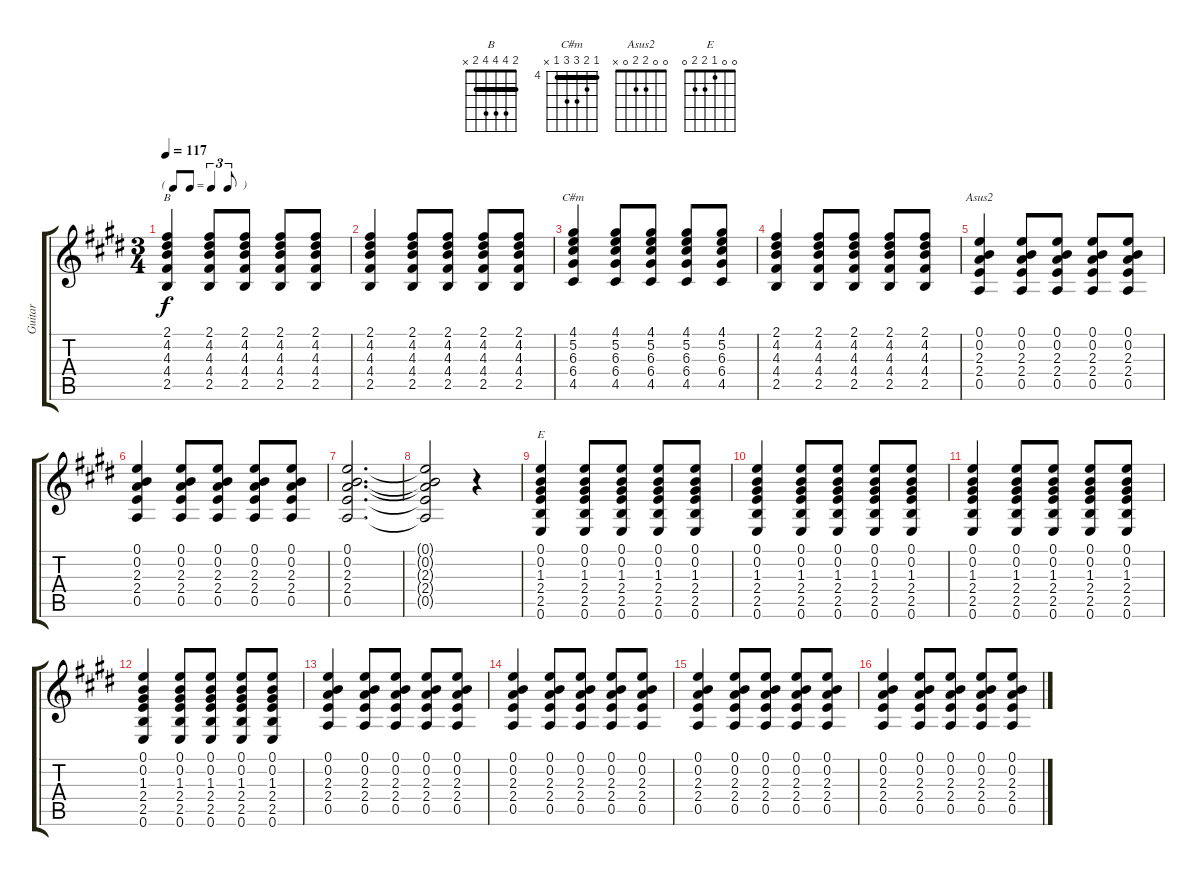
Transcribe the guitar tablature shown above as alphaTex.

\track ("Guitar" "Guitar") {instrument acousticguitarsteel}
\staff {score tabs}
\tuning (E4 B3 G3 D3 A2 E2) {hide}
\chord ("B" 2 4 4 4 2 x) {barre 2}
\chord ("C#m" 4 5 6 6 4 x) {firstfret 4 barre 4}
\chord ("Asus2" 0 0 2 2 0 x)
\chord ("E" 0 0 1 2 2 0)
\ts (3 4)
\tf triplet8th
\tempo 117
\clef g2
\ks e
(2.1 4.2 4.3 4.4 2.5).4{ch "B" dy f} (2.1 4.2 4.3 4.4 2.5).8 (2.1 4.2 4.3 4.4 2.5).8 (2.1 4.2 4.3 4.4 2.5).8 (2.1 4.2 4.3 4.4 2.5).8 |
(2.1 4.2 4.3 4.4 2.5).4 (2.1 4.2 4.3 4.4 2.5).8 (2.1 4.2 4.3 4.4 2.5).8 (2.1 4.2 4.3 4.4 2.5).8 (2.1 4.2 4.3 4.4 2.5).8 |
(4.1 5.2 6.3 6.4 4.5).4{ch "C#m"} (4.1 5.2 6.3 6.4 4.5).8 (4.1 5.2 6.3 6.4 4.5).8 (4.1 5.2 6.3 6.4 4.5).8 (4.1 5.2 6.3 6.4 4.5).8 |
(2.1 4.2 4.3 4.4 2.5).4 (2.1 4.2 4.3 4.4 2.5).8 (2.1 4.2 4.3 4.4 2.5).8 (2.1 4.2 4.3 4.4 2.5).8 (2.1 4.2 4.3 4.4 2.5).8 |
(0.1 0.2 2.3 2.4 0.5).4{ch "Asus2"} (0.1 0.2 2.3 2.4 0.5).8 (0.1 0.2 2.3 2.4 0.5).8 (0.1 0.2 2.3 2.4 0.5).8 (0.1 0.2 2.3 2.4 0.5).8 |
(0.1 0.2 2.3 2.4 0.5).4 (0.1 0.2 2.3 2.4 0.5).8 (0.1 0.2 2.3 2.4 0.5).8 (0.1 0.2 2.3 2.4 0.5).8 (0.1 0.2 2.3 2.4 0.5).8 |
(0.1 0.2 2.3 2.4 0.5).2{d} |
(0.1{t} 0.2{t} 2.3{t} 2.4{t} 0.5{t}).2 r.4 |
(0.1 0.2 1.3 2.4 2.5 0.6).4{ch "E"} (0.1 0.2 1.3 2.4 2.5 0.6).8 (0.1 0.2 1.3 2.4 2.5 0.6).8 (0.1 0.2 1.3 2.4 2.5 0.6).8 (0.1 0.2 1.3 2.4 2.5 0.6).8 |
(0.1 0.2 1.3 2.4 2.5 0.6).4 (0.1 0.2 1.3 2.4 2.5 0.6).8 (0.1 0.2 1.3 2.4 2.5 0.6).8 (0.1 0.2 1.3 2.4 2.5 0.6).8 (0.1 0.2 1.3 2.4 2.5 0.6).8 |
(0.1 0.2 1.3 2.4 2.5 0.6).4 (0.1 0.2 1.3 2.4 2.5 0.6).8 (0.1 0.2 1.3 2.4 2.5 0.6).8 (0.1 0.2 1.3 2.4 2.5 0.6).8 (0.1 0.2 1.3 2.4 2.5 0.6).8 |
(0.1 0.2 1.3 2.4 2.5 0.6).4 (0.1 0.2 1.3 2.4 2.5 0.6).8 (0.1 0.2 1.3 2.4 2.5 0.6).8 (0.1 0.2 1.3 2.4 2.5 0.6).8 (0.1 0.2 1.3 2.4 2.5 0.6).8 |
(0.1 0.2 2.3 2.4 0.5).4 (0.1 0.2 2.3 2.4 0.5).8 (0.1 0.2 2.3 2.4 0.5).8 (0.1 0.2 2.3 2.4 0.5).8 (0.1 0.2 2.3 2.4 0.5).8 |
(0.1 0.2 2.3 2.4 0.5).4 (0.1 0.2 2.3 2.4 0.5).8 (0.1 0.2 2.3 2.4 0.5).8 (0.1 0.2 2.3 2.4 0.5).8 (0.1 0.2 2.3 2.4 0.5).8 |
(0.1 0.2 2.3 2.4 0.5).4 (0.1 0.2 2.3 2.4 0.5).8 (0.1 0.2 2.3 2.4 0.5).8 (0.1 0.2 2.3 2.4 0.5).8 (0.1 0.2 2.3 2.4 0.5).8 |
(0.1 0.2 2.3 2.4 0.5).4 (0.1 0.2 2.3 2.4 0.5).8 (0.1 0.2 2.3 2.4 0.5).8 (0.1 0.2 2.3 2.4 0.5).8 (0.1 0.2 2.3 2.4 0.5).8
